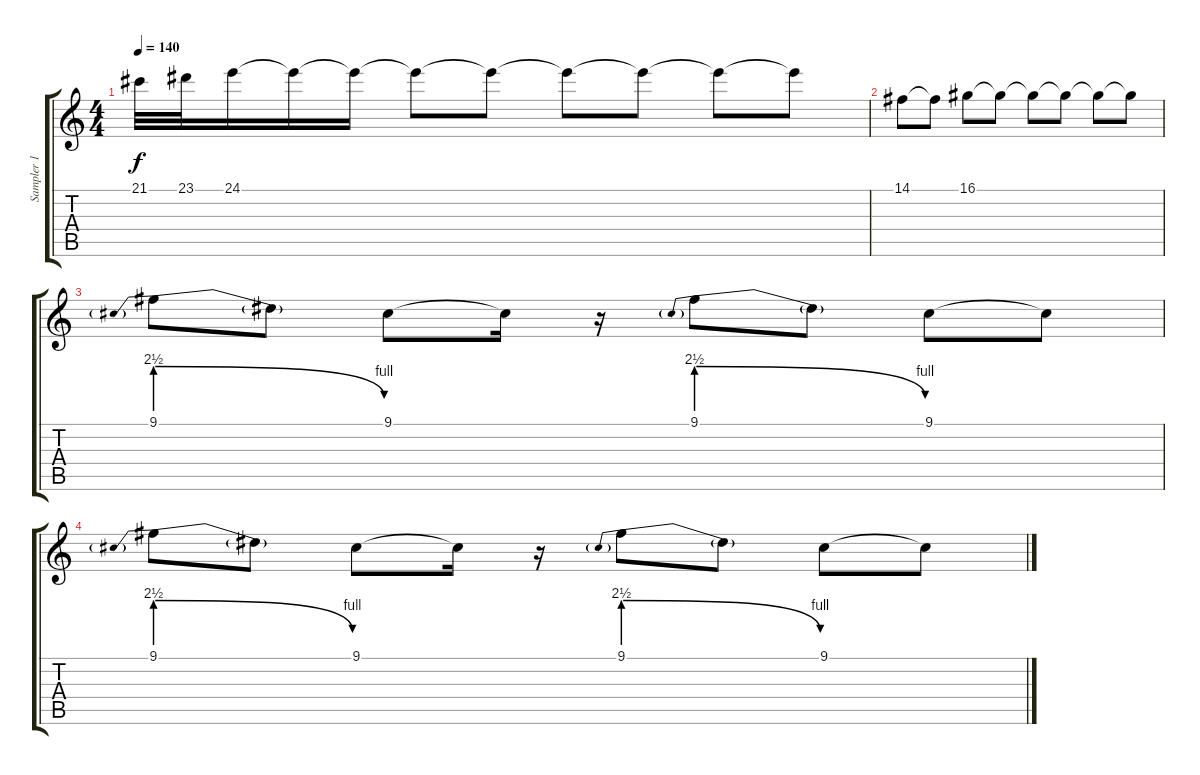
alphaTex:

\track ("Sampler 1 (Joseph Hahn)" "Sampler 1 ") {instrument stringensemble1}
\staff {score tabs}
\tuning (E4 B3 G3 D3 A2 E2) {hide}
\ts (4 4)
\tempo 140
\clef g2
\ks c
21.1.32{dy f} 23.1.32 24.1.16 24.1{t}.16 24.1{t}.16 24.1{t}.8 24.1{t}.8 24.1{t}.8 24.1{t}.8 24.1{t}.8 24.1{t}.8 |
14.1.8 14.1{t}.8 16.1.8 16.1{t}.8 16.1{t}.8 16.1{t}.8 16.1{t}.8 16.1{t}.8 |
9.1{be (prebendrelease 0 10 60 4)}.8 9.1{t}.8 9.1.8 9.1{t}.16 r.16 9.1{be (prebendrelease 0 10 60 4)}.8 9.1{t}.8 9.1.8 9.1{t}.8 |
9.1{be (prebendrelease 0 10 60 4)}.8 9.1{t}.8 9.1.8 9.1{t}.16 r.16 9.1{be (prebendrelease 0 10 60 4)}.8 9.1{t}.8 9.1.8 9.1{t}.8
